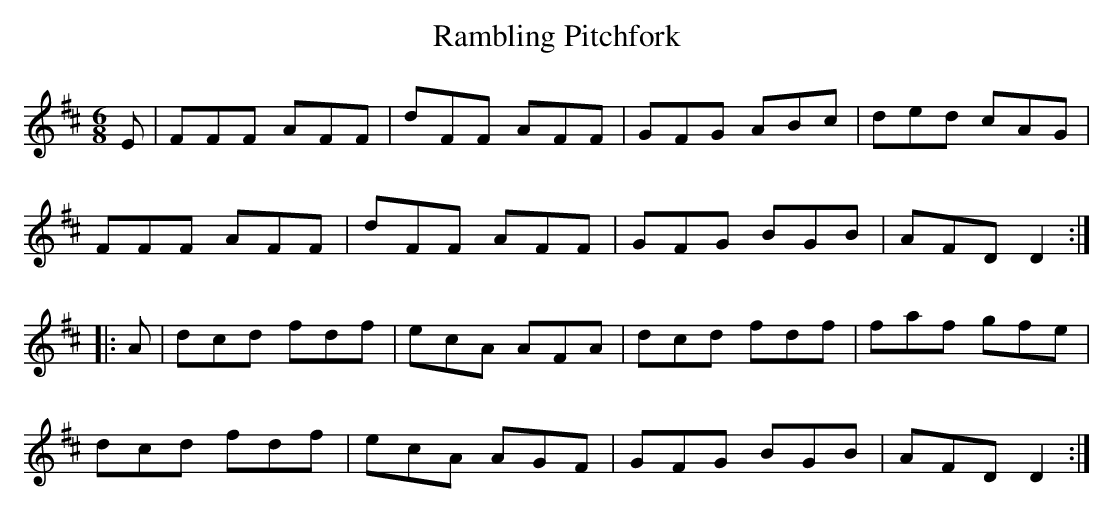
X:1
T:Rambling Pitchfork
M:6/8
L:1/8
K:D
E | FFF AFF | dFF AFF | GFG ABc | ded cAG |
FFF AFF | dFF AFF | GFG BGB | AFD D2 ::
A | dcd fdf | ecA AFA | dcd fdf | faf gfe |
dcd fdf | ecA AGF | GFG BGB | AFD D2 :|
